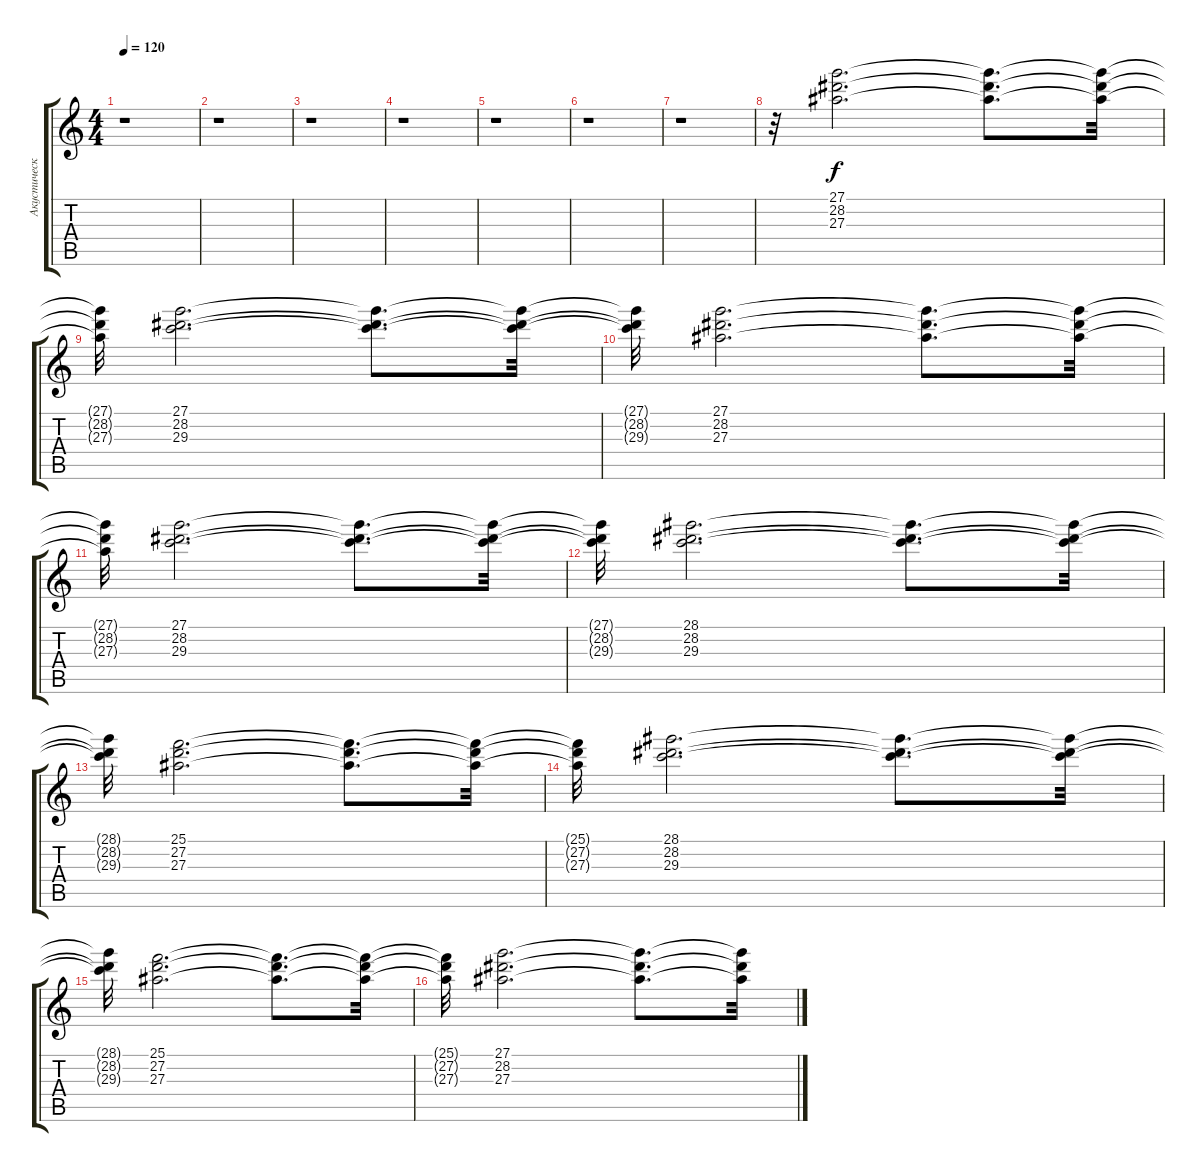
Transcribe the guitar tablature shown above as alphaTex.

\track ("Акустический Гранд Роял" "Акустическ") {instrument acousticgrandpiano}
\staff {score tabs}
\tuning (E4 B3 G3 D3 A2 E2) {hide}
\ts (4 4)
\tempo 120
\clef g2
\ks c
r.1{dy f} |
r.1 |
r.1 |
r.1 |
r.1 |
r.1 |
r.1 |
r.32 (27.1 28.2 27.3).2{d instrument drawbarorgan} (27.1{t} 28.2{t} 27.3{t}).8{d} (27.1{t} 28.2{t} 27.3{t}).32 |
(27.1{t} 28.2{t} 27.3{t}).32 (27.1 28.2 29.3).2{d} (27.1{t} 28.2{t} 29.3{t}).8{d} (27.1{t} 28.2{t} 29.3{t}).32 |
(27.1{t} 28.2{t} 29.3{t}).32 (27.1 28.2 27.3).2{d} (27.1{t} 28.2{t} 27.3{t}).8{d} (27.1{t} 28.2{t} 27.3{t}).32 |
(27.1{t} 28.2{t} 27.3{t}).32 (27.1 28.2 29.3).2{d} (27.1{t} 28.2{t} 29.3{t}).8{d} (27.1{t} 28.2{t} 29.3{t}).32 |
(27.1{t} 28.2{t} 29.3{t}).32 (28.1 28.2 29.3).2{d} (28.1{t} 28.2{t} 29.3{t}).8{d} (28.1{t} 28.2{t} 29.3{t}).32 |
(28.1{t} 28.2{t} 29.3{t}).32 (25.1 27.2 27.3).2{d} (25.1{t} 27.2{t} 27.3{t}).8{d} (25.1{t} 27.2{t} 27.3{t}).32 |
(25.1{t} 27.2{t} 27.3{t}).32 (28.1 28.2 29.3).2{d} (28.1{t} 28.2{t} 29.3{t}).8{d} (28.1{t} 28.2{t} 29.3{t}).32 |
(28.1{t} 28.2{t} 29.3{t}).32 (25.1 27.2 27.3).2{d} (25.1{t} 27.2{t} 27.3{t}).8{d} (25.1{t} 27.2{t} 27.3{t}).32 |
(25.1{t} 27.2{t} 27.3{t}).32 (27.1 28.2 27.3).2{d} (27.1{t} 28.2{t} 27.3{t}).8{d} (27.1{t} 28.2{t} 27.3{t}).32
